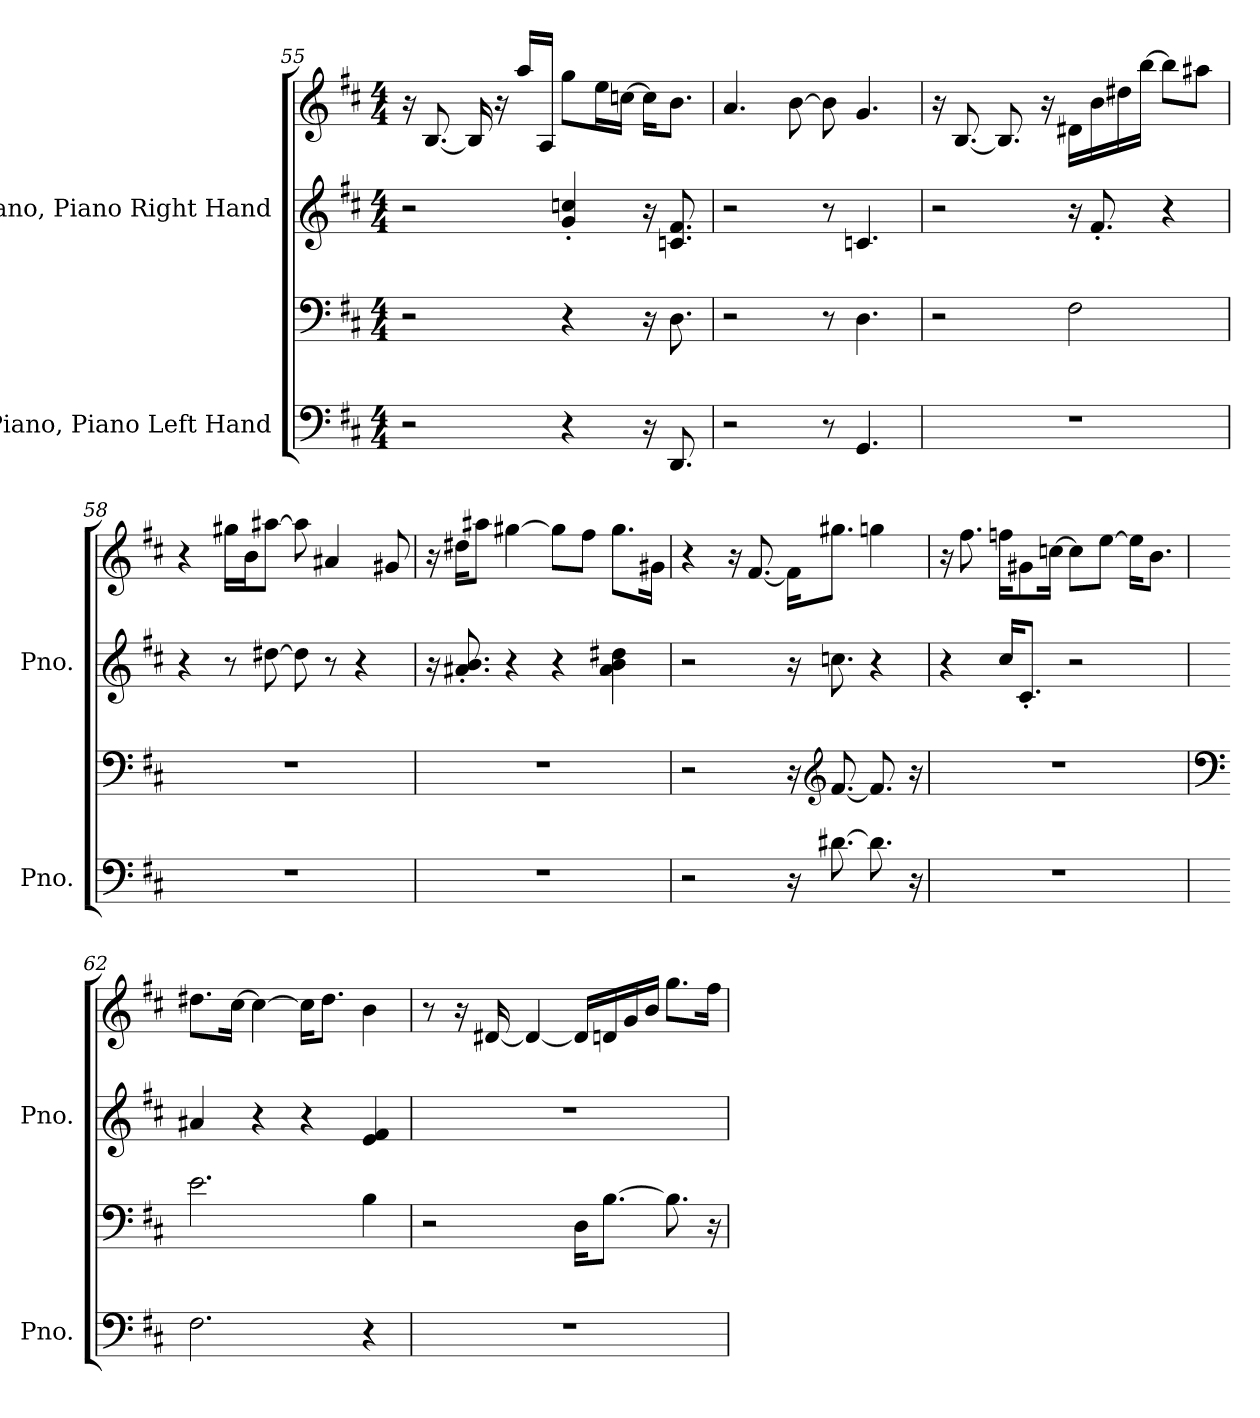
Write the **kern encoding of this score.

**kern	**kern	**kern	**kern
*part2	*part2	*part1	*part1
*staff4	*staff3	*staff2	*staff1
*I"Piano, Piano Left Hand	*	*I"Piano, Piano Right Hand	*
*I'Pno.	*	*I'Pno.	*
*clefF4	*clefF4	*clefG2	*clefG2
*k[f#c#]	*k[f#c#]	*k[f#c#]	*k[f#c#]
*M4/4	*M4/4	*M4/4	*M4/4
=55	=55	=55	=55
2r	2r	2r	16r
.	.	.	[8.B/
.	.	.	16B/]
.	.	.	16r
.	.	.	16aa/LL
.	.	.	16A/JJ
4r	4r	4g/' 4ccn/'	8gg\L
.	.	.	16ee\L
.	.	.	[16ccn\JJ
16r	16r	16r	16cc\KL]
8.DD/	8.D\	8.cn/ 8.f#/	8.b\J
=56	=56	=56	=56
2r	2r	2r	4.a/
.	.	.	[8b\
8r	8r	8r	8b\]
4.GG/	4.D\	4.cn/	4.g/
!!LO:LB:g=z
=57	=57	=57	=57
1r	2r	2r	16r
.	.	.	[8.B/
.	.	.	8.B/]
.	.	.	16r
.	2F#\	16r	16d#X\LL
.	.	8.f#'/	16b\
.	.	.	16dd#X\
.	.	.	[16bb\JJ
.	.	4r	8bb\L]
.	.	.	8aa#X\J
=58	=58	=58	=58
1r	1r	4r	4r
.	.	8r	16gg#X\LL
.	.	.	16b\J
.	.	[8dd#X\	[8aa#X\J
.	.	8dd#\]	8aa#\]
.	.	8r	4a#X/
.	.	4r	.
.	.	.	8g#X/
=59	=59	=59	=59
1r	1r	16r	16r
.	.	8.a#X/' 8.b/'	16dd#X\KL
.	.	.	8aa#X\J
.	.	4r	[4gg#X\
.	.	4r	8gg#\L]
.	.	.	8ff#\J
.	.	4a#\ 4b\ 4dd#X\	8.gg#\L
.	.	.	16g#X\Jk
!!LO:LB:g=z
=60	=60	=60	=60
2r	2r	2r	4r
.	.	.	16r
.	.	.	[8.f#/
16r	16r	16r	16f#\KL]
*	*clefG2	*	*
[8.d#X\	[8.f#/	8.ccn\	8.gg#X\J
8.d#\]	8.f#/]	4r	4ggn\
16r	16r	.	.
=61	=61	=61	=61
1r	1r	4r	16r
.	.	.	8.ff#\
.	.	16cc#/KL	16ffn\KL
.	.	8.c#'/J	8g#X\
.	.	.	[16ccn\Jk
.	.	2r	8cc\L]
.	.	.	[8ee\J
.	.	.	16ee\KL]
.	.	.	8.b\J
=62	=62	=62	=62
*	*clefF4	*	*
2.F#\	2.e\	4a#X/	8.dd#X\L
.	.	.	[16cc#\Jk
.	.	4r	4cc#\_
.	.	4r	16cc#\KL]
.	.	.	8.dd#\J
4r	4B\	4e/ 4f#/	4b\
!!LO:PB:g=z
=63	=63	=63	=63
1r	2r	1r	8r
.	.	.	16r
.	.	.	[16d#X/
.	.	.	4d#/_
.	16D\KL	.	16d#/LL]
.	[8.B\J	.	16dn/
.	.	.	16g/
.	.	.	16b/JJ
.	8.B\]	.	8.gg\L
.	16r	.	16ff#\Jk
=	=	=	=
*-	*-	*-	*-
